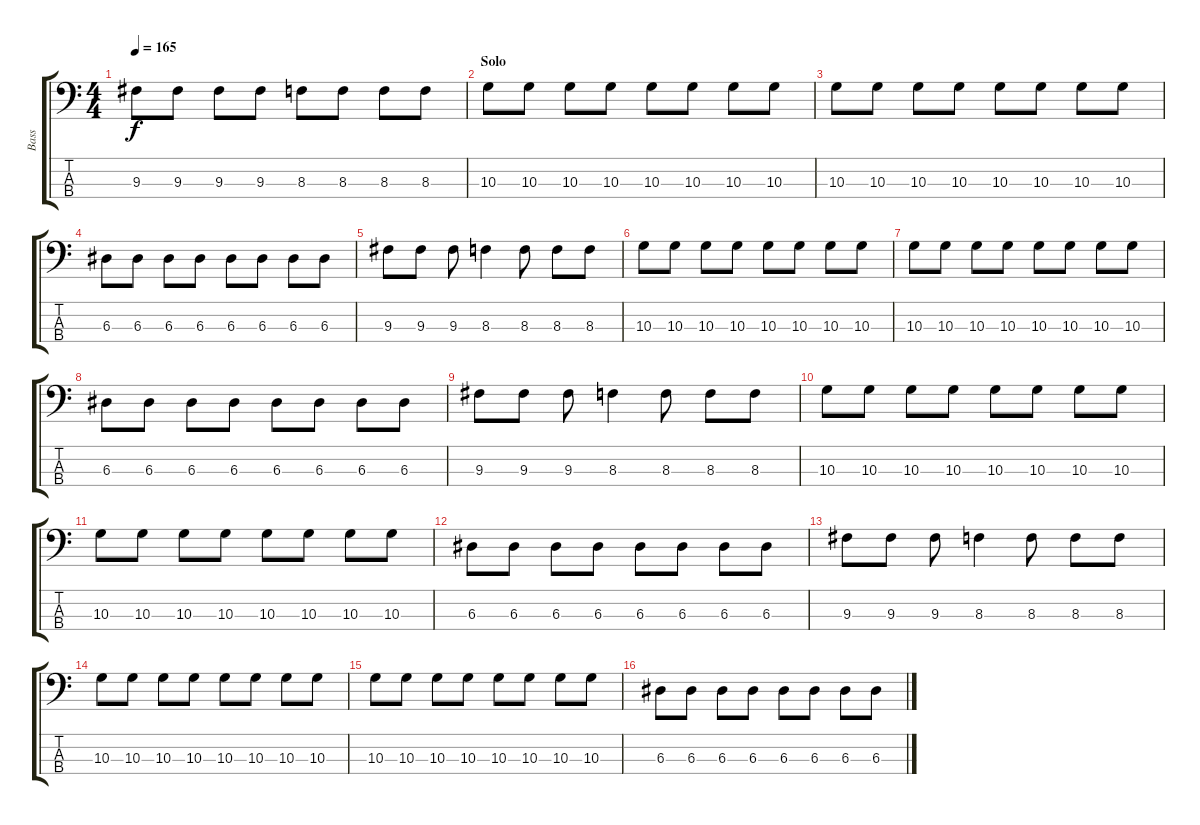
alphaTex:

\track ("Bass" "Bass") {instrument electricbassfinger}
\staff {score tabs}
\tuning (G2 D2 A1 E1) {hide}
\ts (4 4)
\tempo 165
\clef f4
\ks c
9.3.8{dy f} 9.3.8 9.3.8 9.3.8 8.3.8 8.3.8 8.3.8 8.3.8 |
\section ("" "Solo")
10.3.8 10.3.8 10.3.8 10.3.8 10.3.8 10.3.8 10.3.8 10.3.8 |
10.3.8 10.3.8 10.3.8 10.3.8 10.3.8 10.3.8 10.3.8 10.3.8 |
6.3.8 6.3.8 6.3.8 6.3.8 6.3.8 6.3.8 6.3.8 6.3.8 |
9.3.8 9.3.8 9.3.8 8.3.4 8.3.8 8.3.8 8.3.8 |
10.3.8 10.3.8 10.3.8 10.3.8 10.3.8 10.3.8 10.3.8 10.3.8 |
10.3.8 10.3.8 10.3.8 10.3.8 10.3.8 10.3.8 10.3.8 10.3.8 |
6.3.8 6.3.8 6.3.8 6.3.8 6.3.8 6.3.8 6.3.8 6.3.8 |
9.3.8 9.3.8 9.3.8 8.3.4 8.3.8 8.3.8 8.3.8 |
10.3.8 10.3.8 10.3.8 10.3.8 10.3.8 10.3.8 10.3.8 10.3.8 |
10.3.8 10.3.8 10.3.8 10.3.8 10.3.8 10.3.8 10.3.8 10.3.8 |
6.3.8 6.3.8 6.3.8 6.3.8 6.3.8 6.3.8 6.3.8 6.3.8 |
9.3.8 9.3.8 9.3.8 8.3.4 8.3.8 8.3.8 8.3.8 |
10.3.8 10.3.8 10.3.8 10.3.8 10.3.8 10.3.8 10.3.8 10.3.8 |
10.3.8 10.3.8 10.3.8 10.3.8 10.3.8 10.3.8 10.3.8 10.3.8 |
6.3.8 6.3.8 6.3.8 6.3.8 6.3.8 6.3.8 6.3.8 6.3.8
